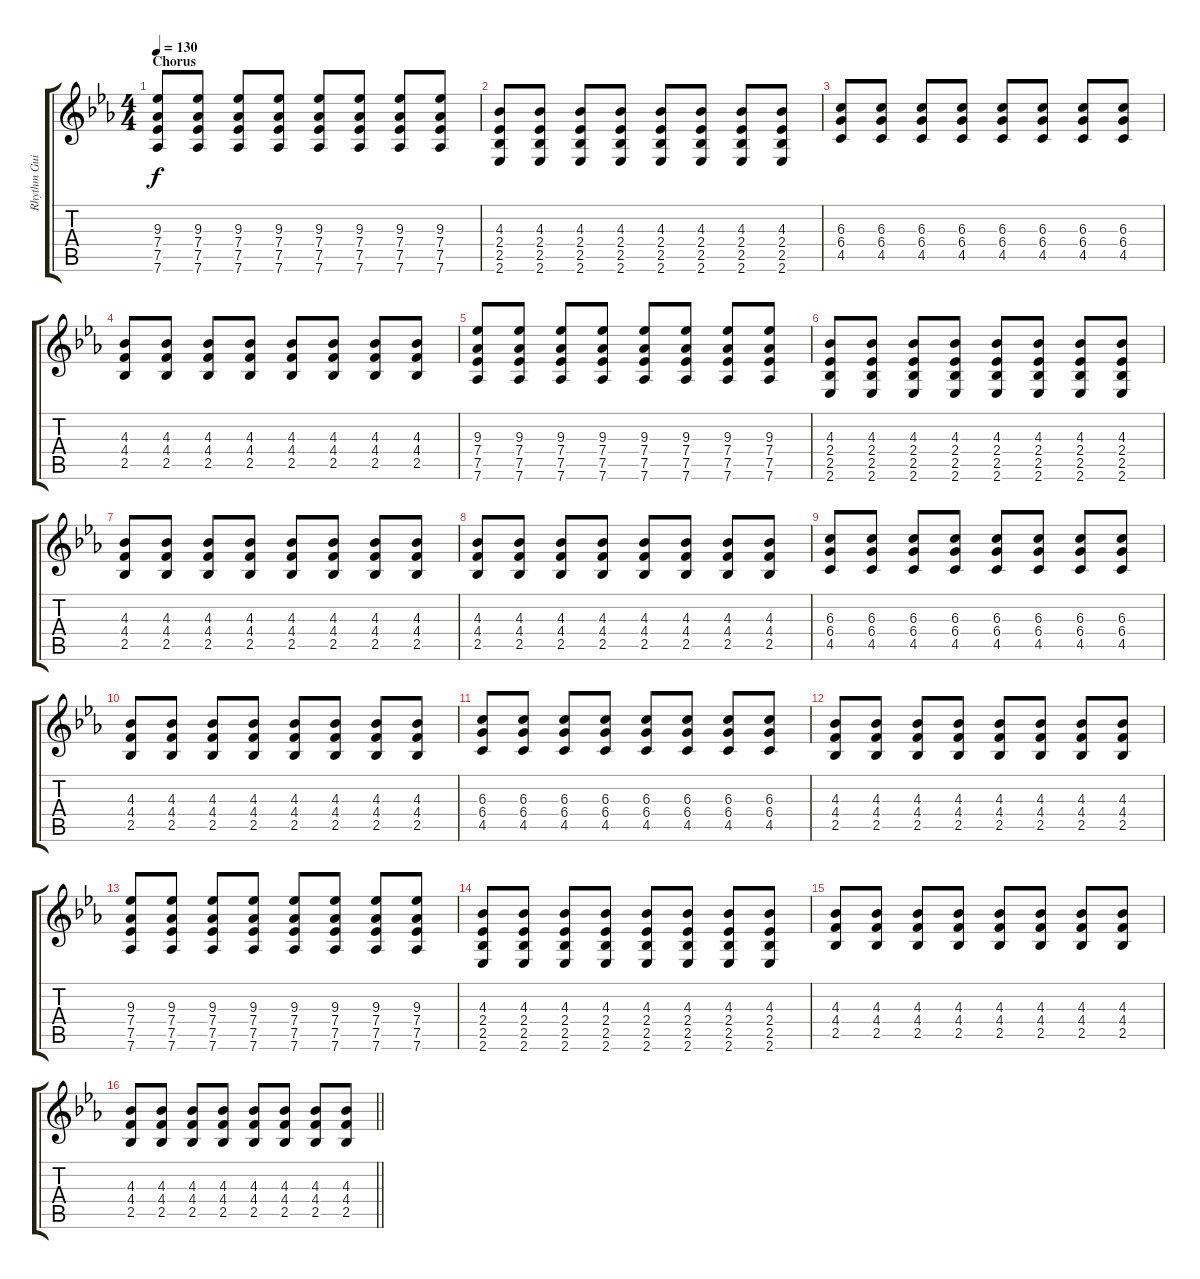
\track ("Rhythm Guitar" "Rhythm Gui") {instrument overdrivenguitar}
\staff {score tabs}
\tuning (Eb4 Bb3 Gb3 Db3 Ab2 Db2) {hide}
\ts (4 4)
\section ("" "Chorus")
\tempo 130
\clef g2
\ks eb
(9.3 7.4 7.5 7.6).8{dy f} (9.3 7.4 7.5 7.6).8 (9.3 7.4 7.5 7.6).8 (9.3 7.4 7.5 7.6).8 (9.3 7.4 7.5 7.6).8 (9.3 7.4 7.5 7.6).8 (9.3 7.4 7.5 7.6).8 (9.3 7.4 7.5 7.6).8 |
(4.3 2.4 2.5 2.6).8 (4.3 2.4 2.5 2.6).8 (4.3 2.4 2.5 2.6).8 (4.3 2.4 2.5 2.6).8 (4.3 2.4 2.5 2.6).8 (4.3 2.4 2.5 2.6).8 (4.3 2.4 2.5 2.6).8 (4.3 2.4 2.5 2.6).8 |
(6.3 6.4 4.5).8 (6.3 6.4 4.5).8 (6.3 6.4 4.5).8 (6.3 6.4 4.5).8 (6.3 6.4 4.5).8 (6.3 6.4 4.5).8 (6.3 6.4 4.5).8 (6.3 6.4 4.5).8 |
(4.3 4.4 2.5).8 (4.3 4.4 2.5).8 (4.3 4.4 2.5).8 (4.3 4.4 2.5).8 (4.3 4.4 2.5).8 (4.3 4.4 2.5).8 (4.3 4.4 2.5).8 (4.3 4.4 2.5).8 |
(9.3 7.4 7.5 7.6).8 (9.3 7.4 7.5 7.6).8 (9.3 7.4 7.5 7.6).8 (9.3 7.4 7.5 7.6).8 (9.3 7.4 7.5 7.6).8 (9.3 7.4 7.5 7.6).8 (9.3 7.4 7.5 7.6).8 (9.3 7.4 7.5 7.6).8 |
(4.3 2.4 2.5 2.6).8 (4.3 2.4 2.5 2.6).8 (4.3 2.4 2.5 2.6).8 (4.3 2.4 2.5 2.6).8 (4.3 2.4 2.5 2.6).8 (4.3 2.4 2.5 2.6).8 (4.3 2.4 2.5 2.6).8 (4.3 2.4 2.5 2.6).8 |
(4.3 4.4 2.5).8 (4.3 4.4 2.5).8 (4.3 4.4 2.5).8 (4.3 4.4 2.5).8 (4.3 4.4 2.5).8 (4.3 4.4 2.5).8 (4.3 4.4 2.5).8 (4.3 4.4 2.5).8 |
(4.3 4.4 2.5).8 (4.3 4.4 2.5).8 (4.3 4.4 2.5).8 (4.3 4.4 2.5).8 (4.3 4.4 2.5).8 (4.3 4.4 2.5).8 (4.3 4.4 2.5).8 (4.3 4.4 2.5).8 |
(6.3 6.4 4.5).8 (6.3 6.4 4.5).8 (6.3 6.4 4.5).8 (6.3 6.4 4.5).8 (6.3 6.4 4.5).8 (6.3 6.4 4.5).8 (6.3 6.4 4.5).8 (6.3 6.4 4.5).8 |
(4.3 4.4 2.5).8 (4.3 4.4 2.5).8 (4.3 4.4 2.5).8 (4.3 4.4 2.5).8 (4.3 4.4 2.5).8 (4.3 4.4 2.5).8 (4.3 4.4 2.5).8 (4.3 4.4 2.5).8 |
(6.3 6.4 4.5).8 (6.3 6.4 4.5).8 (6.3 6.4 4.5).8 (6.3 6.4 4.5).8 (6.3 6.4 4.5).8 (6.3 6.4 4.5).8 (6.3 6.4 4.5).8 (6.3 6.4 4.5).8 |
(4.3 4.4 2.5).8 (4.3 4.4 2.5).8 (4.3 4.4 2.5).8 (4.3 4.4 2.5).8 (4.3 4.4 2.5).8 (4.3 4.4 2.5).8 (4.3 4.4 2.5).8 (4.3 4.4 2.5).8 |
(9.3 7.4 7.5 7.6).8 (9.3 7.4 7.5 7.6).8 (9.3 7.4 7.5 7.6).8 (9.3 7.4 7.5 7.6).8 (9.3 7.4 7.5 7.6).8 (9.3 7.4 7.5 7.6).8 (9.3 7.4 7.5 7.6).8 (9.3 7.4 7.5 7.6).8 |
(4.3 2.4 2.5 2.6).8 (4.3 2.4 2.5 2.6).8 (4.3 2.4 2.5 2.6).8 (4.3 2.4 2.5 2.6).8 (4.3 2.4 2.5 2.6).8 (4.3 2.4 2.5 2.6).8 (4.3 2.4 2.5 2.6).8 (4.3 2.4 2.5 2.6).8 |
(4.3 4.4 2.5).8 (4.3 4.4 2.5).8 (4.3 4.4 2.5).8 (4.3 4.4 2.5).8 (4.3 4.4 2.5).8 (4.3 4.4 2.5).8 (4.3 4.4 2.5).8 (4.3 4.4 2.5).8 |
\barLineRight lightlight
(4.3 4.4 2.5).8 (4.3 4.4 2.5).8 (4.3 4.4 2.5).8 (4.3 4.4 2.5).8 (4.3 4.4 2.5).8 (4.3 4.4 2.5).8 (4.3 4.4 2.5).8 (4.3 4.4 2.5).8
